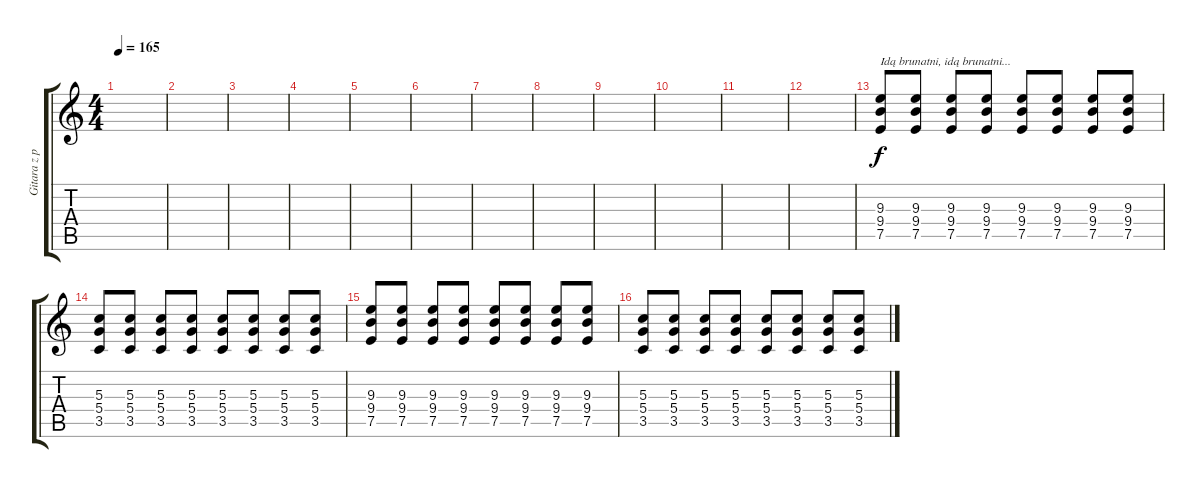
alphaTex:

\track ("Gitara z przesterem" "Gitara z p") {instrument distortionguitar}
\staff {score tabs}
\tuning (E4 B3 G3 D3 A2 E2) {hide}
\ts (4 4)
\tempo 165
\clef g2
\ks c
|
|
|
|
|
|
|
|
|
|
|
|
(9.3 9.4 7.5).8{txt "Idą brunatni, idą brunatni..."} (9.3 9.4 7.5).8 (9.3 9.4 7.5).8 (9.3 9.4 7.5).8 (9.3 9.4 7.5).8 (9.3 9.4 7.5).8 (9.3 9.4 7.5).8 (9.3 9.4 7.5).8 |
(5.3 5.4 3.5).8 (5.3 5.4 3.5).8 (5.3 5.4 3.5).8 (5.3 5.4 3.5).8 (5.3 5.4 3.5).8 (5.3 5.4 3.5).8 (5.3 5.4 3.5).8 (5.3 5.4 3.5).8 |
(9.3 9.4 7.5).8 (9.3 9.4 7.5).8 (9.3 9.4 7.5).8 (9.3 9.4 7.5).8 (9.3 9.4 7.5).8 (9.3 9.4 7.5).8 (9.3 9.4 7.5).8 (9.3 9.4 7.5).8 |
(5.3 5.4 3.5).8 (5.3 5.4 3.5).8 (5.3 5.4 3.5).8 (5.3 5.4 3.5).8 (5.3 5.4 3.5).8 (5.3 5.4 3.5).8 (5.3 5.4 3.5).8 (5.3 5.4 3.5).8
